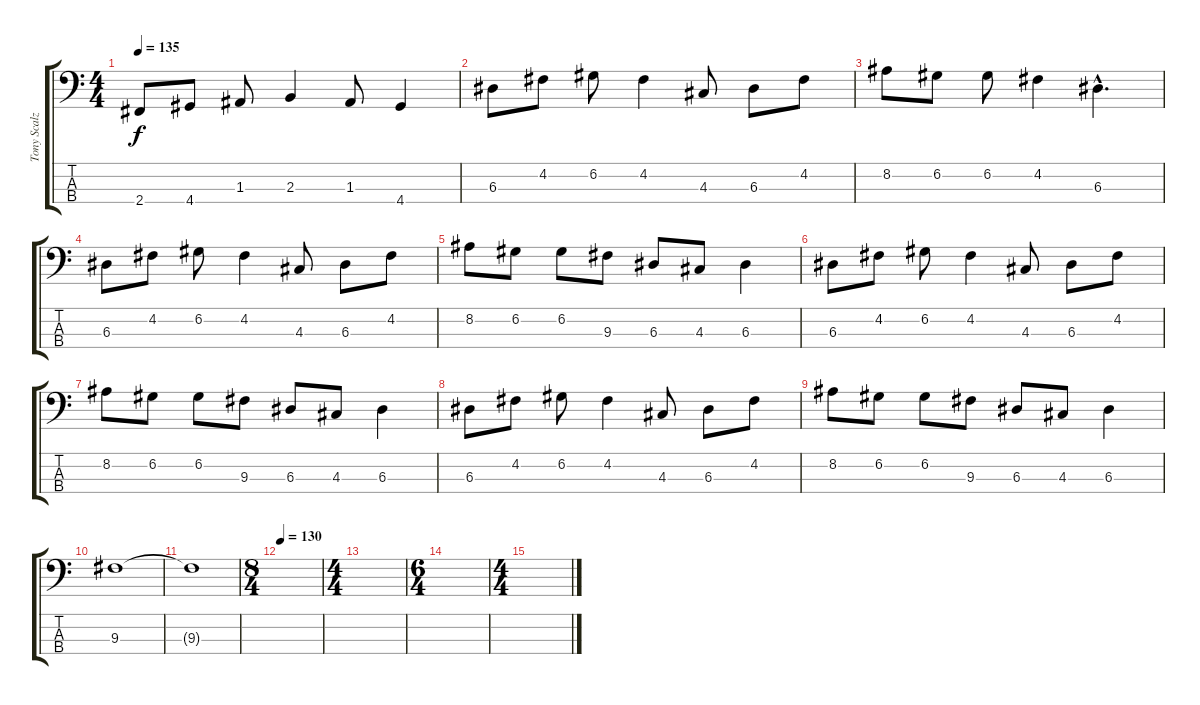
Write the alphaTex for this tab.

\track ("Tony Scalzo" "Tony Scalz") {instrument slapbass2}
\staff {score tabs}
\tuning (G2 D2 A1 E1) {hide}
\ts (4 4)
\tempo 135
\clef f4
\ks c
2.4{t}.8{dy f} 4.4.8 1.3.8 2.3.4 1.3.8 4.4.4 |
6.3.8 4.2.8 6.2.8 4.2.4 4.3.8 6.3.8 4.2.8 |
8.2.8 6.2.8 6.2.8 4.2.4 6.3{hac}.4{d} |
6.3.8 4.2.8 6.2.8 4.2.4 4.3.8 6.3.8 4.2.8 |
8.2.8 6.2.8 6.2.8 9.3.8 6.3.8 4.3.8 6.3.4 |
6.3.8 4.2.8 6.2.8 4.2.4 4.3.8 6.3.8 4.2.8 |
8.2.8 6.2.8 6.2.8 9.3.8 6.3.8 4.3.8 6.3.4 |
6.3.8 4.2.8 6.2.8 4.2.4 4.3.8 6.3.8 4.2.8 |
8.2.8 6.2.8 6.2.8 9.3.8 6.3.8 4.3.8 6.3.4 |
9.3.1 |
9.3{t}.1 |
\ts (8 4)
\tempo 130
|
\ts (4 4)
|
\ts (6 4)
|
\ts (4 4)
